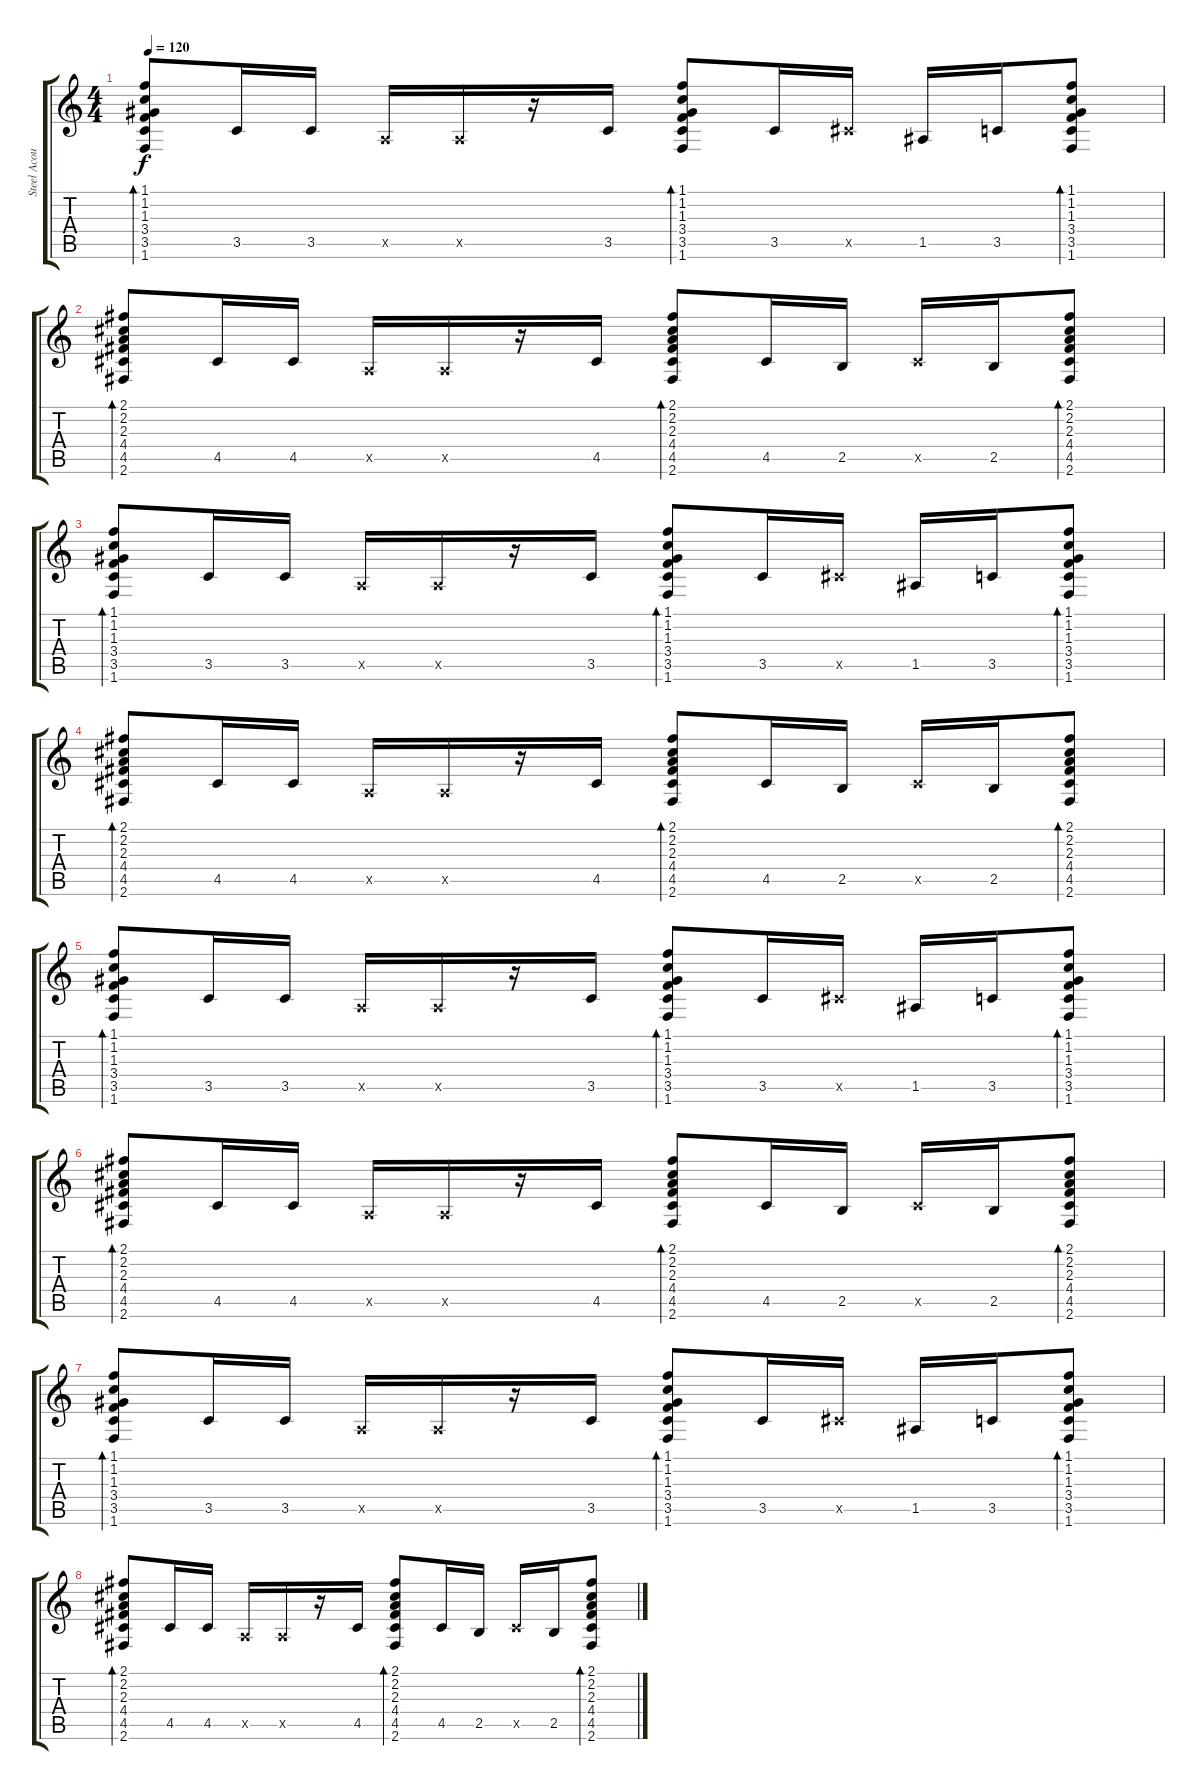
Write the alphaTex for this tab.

\track ("Steel Acoustic" "Steel Acou") {instrument acousticguitarsteel}
\staff {score tabs}
\tuning (E4 B3 G3 D3 A2 E2) {hide}
\ts (4 4)
\tempo 120
\clef g2
\ks c
(1.1 1.2 1.3 3.4 3.5 1.6).8{bd 60 dy f} 3.5.16 3.5.16 0.5{x}.16 0.5{x}.16 r.16 3.5.16 (1.1 1.2 1.3 3.4 3.5 1.6).8{bd 60} 3.5.16 4.5{x}.16 1.5.16 3.5.16 (1.1 1.2 1.3 3.4 3.5 1.6).8{bd 60} |
(2.1 2.2 2.3 4.4 4.5 2.6).8{bd 60} 4.5.16 4.5.16 0.5{x}.16 0.5{x}.16 r.16 4.5.16 (2.1 2.2 2.3 4.4 4.5 2.6).8{bd 60} 4.5.16 2.5.16 4.5{x}.16 2.5.16 (2.1 2.2 2.3 4.4 4.5 2.6).8{bd 60} |
(1.1 1.2 1.3 3.4 3.5 1.6).8{bd 60} 3.5.16 3.5.16 0.5{x}.16 0.5{x}.16 r.16 3.5.16 (1.1 1.2 1.3 3.4 3.5 1.6).8{bd 60} 3.5.16 4.5{x}.16 1.5.16 3.5.16 (1.1 1.2 1.3 3.4 3.5 1.6).8{bd 60} |
(2.1 2.2 2.3 4.4 4.5 2.6).8{bd 60} 4.5.16 4.5.16 0.5{x}.16 0.5{x}.16 r.16 4.5.16 (2.1 2.2 2.3 4.4 4.5 2.6).8{bd 60} 4.5.16 2.5.16 4.5{x}.16 2.5.16 (2.1 2.2 2.3 4.4 4.5 2.6).8{bd 60} |
(1.1 1.2 1.3 3.4 3.5 1.6).8{bd 60} 3.5.16 3.5.16 0.5{x}.16 0.5{x}.16 r.16 3.5.16 (1.1 1.2 1.3 3.4 3.5 1.6).8{bd 60} 3.5.16 4.5{x}.16 1.5.16 3.5.16 (1.1 1.2 1.3 3.4 3.5 1.6).8{bd 60} |
(2.1 2.2 2.3 4.4 4.5 2.6).8{bd 60} 4.5.16 4.5.16 0.5{x}.16 0.5{x}.16 r.16 4.5.16 (2.1 2.2 2.3 4.4 4.5 2.6).8{bd 60} 4.5.16 2.5.16 4.5{x}.16 2.5.16 (2.1 2.2 2.3 4.4 4.5 2.6).8{bd 60} |
(1.1 1.2 1.3 3.4 3.5 1.6).8{bd 60} 3.5.16 3.5.16 0.5{x}.16 0.5{x}.16 r.16 3.5.16 (1.1 1.2 1.3 3.4 3.5 1.6).8{bd 60} 3.5.16 4.5{x}.16 1.5.16 3.5.16 (1.1 1.2 1.3 3.4 3.5 1.6).8{bd 60} |
(2.1 2.2 2.3 4.4 4.5 2.6).8{bd 60} 4.5.16 4.5.16 0.5{x}.16 0.5{x}.16 r.16 4.5.16 (2.1 2.2 2.3 4.4 4.5 2.6).8{bd 60} 4.5.16 2.5.16 4.5{x}.16 2.5.16 (2.1 2.2 2.3 4.4 4.5 2.6).8{bd 60}
